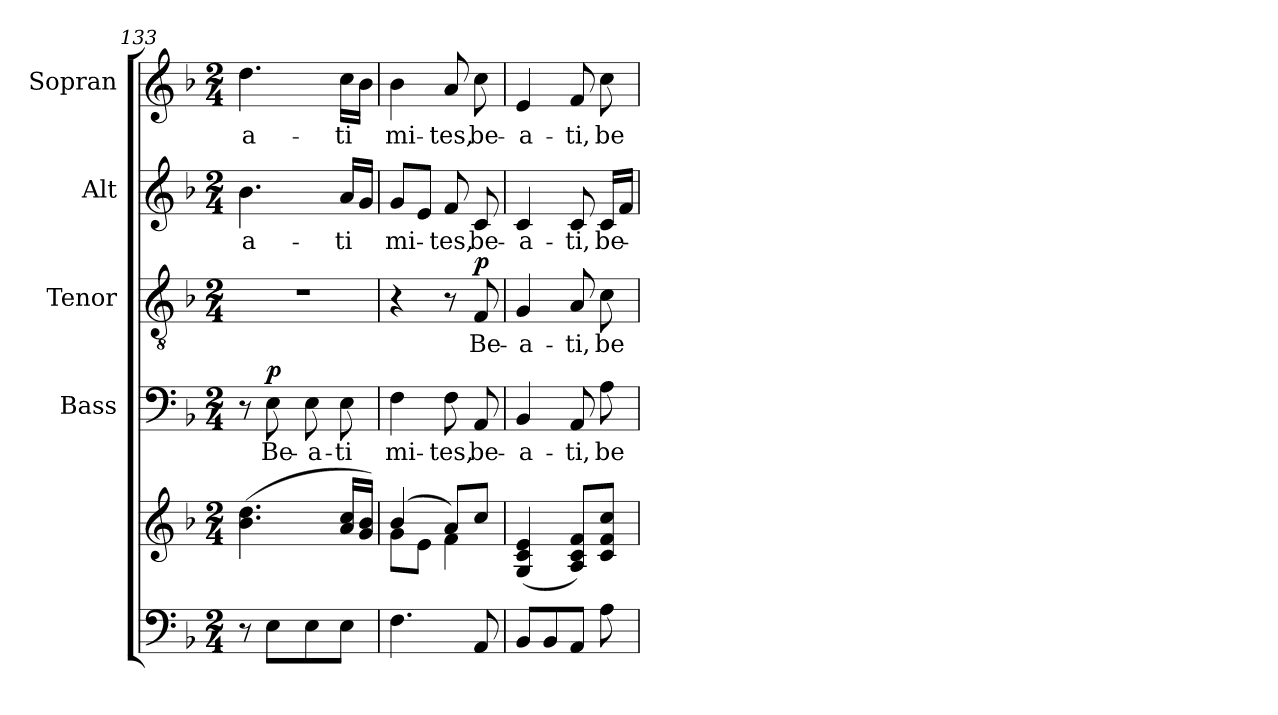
**kern	**kern	**kern	**text	**dynam	**kern	**text	**dynam	**kern	**text	**kern	**text
*part5	*part5	*part4	*part4	*part4	*part3	*part3	*part3	*part2	*part2	*part1	*part1
*staff6	*staff5	*staff4	*staff4	*staff4	*staff3	*staff3	*staff3	*staff2	*staff2	*staff1	*staff1
*	*	*I"Bass	*	*	*I"Tenor	*	*	*I"Alt	*	*I"Sopran	*
*	*	*I'B.	*	*	*I'T.	*	*	*I'A.	*	*I'S.	*
*clefF4	*clefG2	*clefF4	*	*	*clefGv2	*	*	*clefG2	*	*clefG2	*
*k[b-]	*k[b-]	*k[b-]	*	*	*k[b-]	*	*	*k[b-]	*	*k[b-]	*
*F:	*F:	*F:	*	*	*F:	*	*	*F:	*	*F:	*
*M2/4	*M2/4	*M2/4	*	*	*M2/4	*	*	*M2/4	*	*M2/4	*
=133	=133	=133	=133	=133	=133	=133	=133	=133	=133	=133	=133
!	!	!	!	!	!	!	!	!	!LO:LY:b	!	!LO:LY:b
8r	(>4.b-\ 4.dd\	8r	.	.	2r	.	.	4.b-\	-a-	4.dd\	-a-
!	!	!	!LO:LY:b	!LO:DY:a	!	!	!	!	!	!	!
8E\L	.	8E\	Be-	p	.	.	.	.	.	.	.
!	!	!	!LO:LY:b	!	!	!	!	!	!	!	!
8E\	.	8E\	-a-	.	.	.	.	.	.	.	.
!	!	!	!LO:LY:b	!	!	!	!	!	!LO:LY:b	!	!LO:LY:b
8E\J	16a/ 16cc/LL	8E\	-ti	.	.	.	.	16a/LL	-ti	16cc\LL	-ti
.	16g/ 16b-/JJ)	.	.	.	.	.	.	16g/JJ	.	16b-\JJ	.
=134	=134	=134	=134	=134	=134	=134	=134	=134	=134	=134	=134
*	*^	*	*	*	*	*	*	*	*	*	*
!	!	!	!	!LO:LY:b	!	!	!	!	!	!LO:LY:b	!	!LO:LY:b
4.F\	(4b-/	8g\L	4F\	mi-	.	4r	.	.	8g/L	mi-	4b-\	mi-
.	.	8e\J	.	.	.	.	.	.	8e/J	.	.	.
!	!	!	!	!LO:LY:b	!	!	!	!	!	!LO:LY:b	!	!LO:LY:b
.	8a/L)	4f\	8F\	-tes,	.	8r	.	.	8f/	-tes,	8a/	-tes,
!	!	!	!	!LO:LY:b	!	!	!LO:LY:b	!LO:DY:a	!	!LO:LY:b	!	!LO:LY:b
8AA/	8cc/J	.	8AA/	be-	.	8F/	Be-	p	8c/	be-	8cc\	be-
*	*v	*v	*	*	*	*	*	*	*	*	*	*
=135	=135	=135	=135	=135	=135	=135	=135	=135	=135	=135	=135
!	!	!	!LO:LY:b	!	!	!LO:LY:b	!	!	!LO:LY:b	!	!LO:LY:b
8BB-/L	(<4G/ 4c/ 4e/	4BB-/	-a-	.	4G/	-a-	.	4c/	-a-	4e/	-a-
8BB-/	.	.	.	.	.	.	.	.	.	.	.
!	!	!	!LO:LY:b	!	!	!LO:LY:b	!	!	!LO:LY:b	!	!LO:LY:b
8AA/J	8A/ 8c/ 8f/L)	8AA/	-ti,	.	8A/	-ti,	.	8c/	-ti,	8f/	-ti,
!	!	!	!LO:LY:b	!	!	!LO:LY:b	!	!	!LO:LY:b	!	!LO:LY:b
8A\	8c/ 8f/ 8cc/J	8A\	be-	.	8c\	be-	.	16c/LL	be-	8cc\	be-
.	.	.	.	.	.	.	.	16f/JJ	.	.	.
=	=	=	=	=	=	=	=	=	=	=	=
*-	*-	*-	*-	*-	*-	*-	*-	*-	*-	*-	*-
